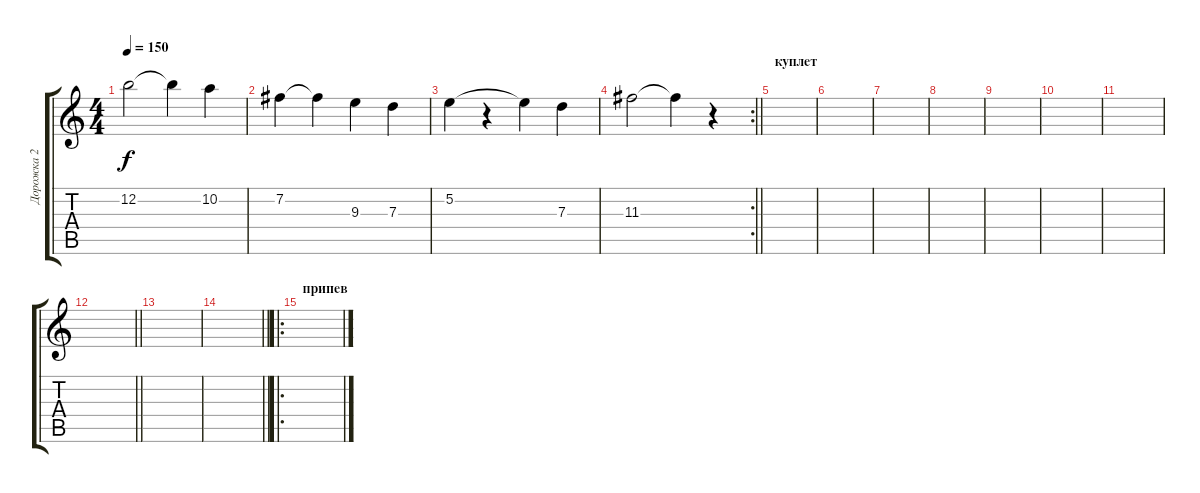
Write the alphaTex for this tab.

\track ("Дорожка 2" "Дорожка 2") {instrument overdrivenguitar}
\staff {score tabs}
\tuning (E4 B3 G3 D3 A2 E2) {hide}
\ts (4 4)
\tempo 150
\clef g2
\ks c
12.2.2{dy f} 12.2{t}.4 10.2.4 |
7.2.4 7.2{t}.4 9.3.4 7.3.4 |
5.2.4 r.4 5.2{t}.4 7.3.4 |
\rc 2
\barLineRight lightlight
11.3.2 11.3{t}.4 r.4 |
\section ("" "куплет")
|
|
|
|
|
|
|
\barLineRight lightlight
|
|
\barLineRight lightlight
|
\ro
\section ("" "припев")
